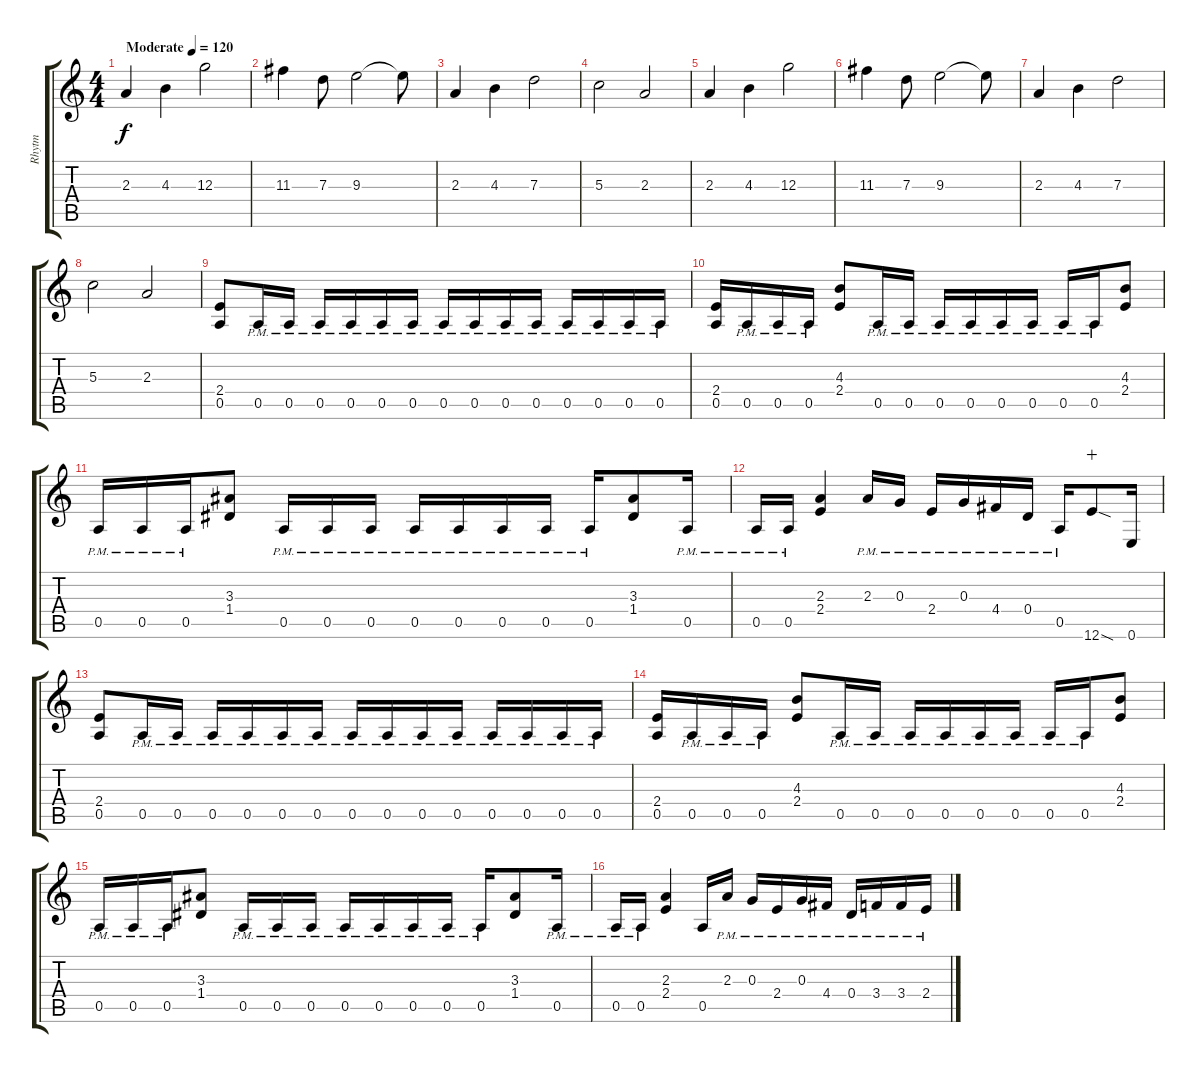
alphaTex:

\track ("Rhytm" "Rhytm") {instrument distortionguitar}
\staff {score tabs}
\tuning (E4 B3 G3 D3 A2 E2) {hide}
\ts (4 4)
\tempo (120 "Moderate")
\clef g2
\ks c
2.3.4{dy f instrument distortionguitar} 4.3.4 12.3.2 |
11.3.4 7.3.8 9.3.2 9.3{t}.8 |
2.3.4 4.3.4 7.3.2 |
5.3.2 2.3.2 |
2.3.4 4.3.4 12.3.2 |
11.3.4 7.3.8 9.3.2 9.3{t}.8 |
2.3.4 4.3.4 7.3.2 |
5.3.2 2.3.2 |
(2.4 0.5).8 0.5{pm}.16 0.5{pm}.16 0.5{pm}.16 0.5{pm}.16 0.5{pm}.16 0.5{pm}.16 0.5{pm}.16 0.5{pm}.16 0.5{pm}.16 0.5{pm}.16 0.5{pm}.16 0.5{pm}.16 0.5{pm}.16 0.5{pm}.16 |
(2.4 0.5).16 0.5{pm}.16 0.5{pm}.16 0.5{pm}.16 (4.3 2.4).8 0.5{pm}.16 0.5{pm}.16 0.5{pm}.16 0.5{pm}.16 0.5{pm}.16 0.5{pm}.16 0.5{pm}.16 0.5{pm}.16 (4.3 2.4).8 |
0.5{pm}.16 0.5{pm}.16 0.5{pm}.16 (3.3 1.4).8 0.5{pm}.16 0.5{pm}.16 0.5{pm}.16 0.5{pm}.16 0.5{pm}.16 0.5{pm}.16 0.5{pm}.16 0.5{pm}.16 (3.3 1.4).8 0.5{pm}.16 |
0.5{pm}.16 0.5{pm}.16 (2.3 2.4).4 2.3{pm}.16 0.3{pm}.16 2.4{pm}.16 0.3{pm}.16 4.4{pm}.16 0.4{pm}.16 0.5{pm}.16 12.6{sod}.8{wahc} 0.6.16 |
(2.4 0.5).8 0.5{pm}.16 0.5{pm}.16 0.5{pm}.16 0.5{pm}.16 0.5{pm}.16 0.5{pm}.16 0.5{pm}.16 0.5{pm}.16 0.5{pm}.16 0.5{pm}.16 0.5{pm}.16 0.5{pm}.16 0.5{pm}.16 0.5{pm}.16 |
(2.4 0.5).16 0.5{pm}.16 0.5{pm}.16 0.5{pm}.16 (4.3 2.4).8 0.5{pm}.16 0.5{pm}.16 0.5{pm}.16 0.5{pm}.16 0.5{pm}.16 0.5{pm}.16 0.5{pm}.16 0.5{pm}.16 (4.3 2.4).8 |
0.5{pm}.16 0.5{pm}.16 0.5{pm}.16 (3.3 1.4).8 0.5{pm}.16 0.5{pm}.16 0.5{pm}.16 0.5{pm}.16 0.5{pm}.16 0.5{pm}.16 0.5{pm}.16 0.5{pm}.16 (3.3 1.4).8 0.5{pm}.16 |
0.5{pm}.16 0.5{pm}.16 (2.3 2.4).4 0.5.16 2.3{pm}.16 0.3{pm}.16 2.4{pm}.16 0.3{pm}.16 4.4{pm}.16 0.4{pm}.16 3.4{pm}.16 3.4{pm}.16 2.4{pm}.16
